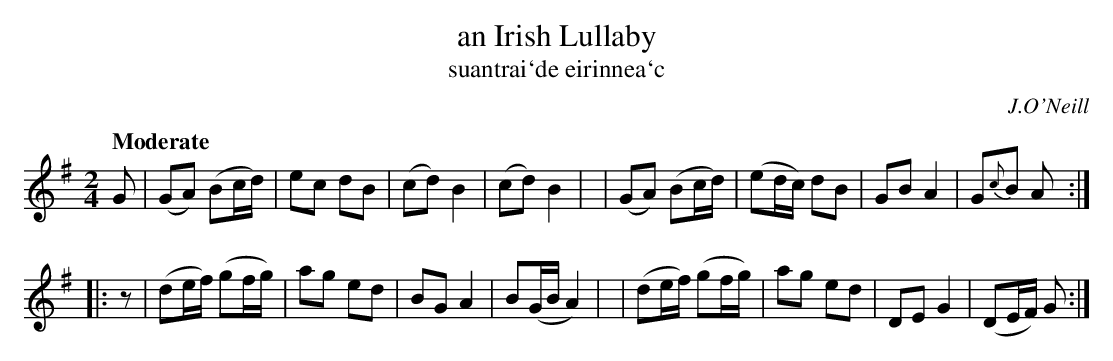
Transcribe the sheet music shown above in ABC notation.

X:1
T: an Irish Lullaby
T: suantrai\`de eirinnea\`c
O: J.O'Neill
Q: "Moderate"
M: 2/4
L: 1/8
K: G
G \
| (GA) (Bc/d/) | ec dB | (cd) B2 | (cd) B2 |\
| (GA) (Bc/d/) | (ed/c/) dB | GB A2 | G{c}B A :|
|: z \
| (de/f/) (gf/g/) | ag ed | BG A2 | B(G/B/ A2) |\
| (de/f/) (gf/g/) | ag ed | DE G2 | (DE/F/) G :|
